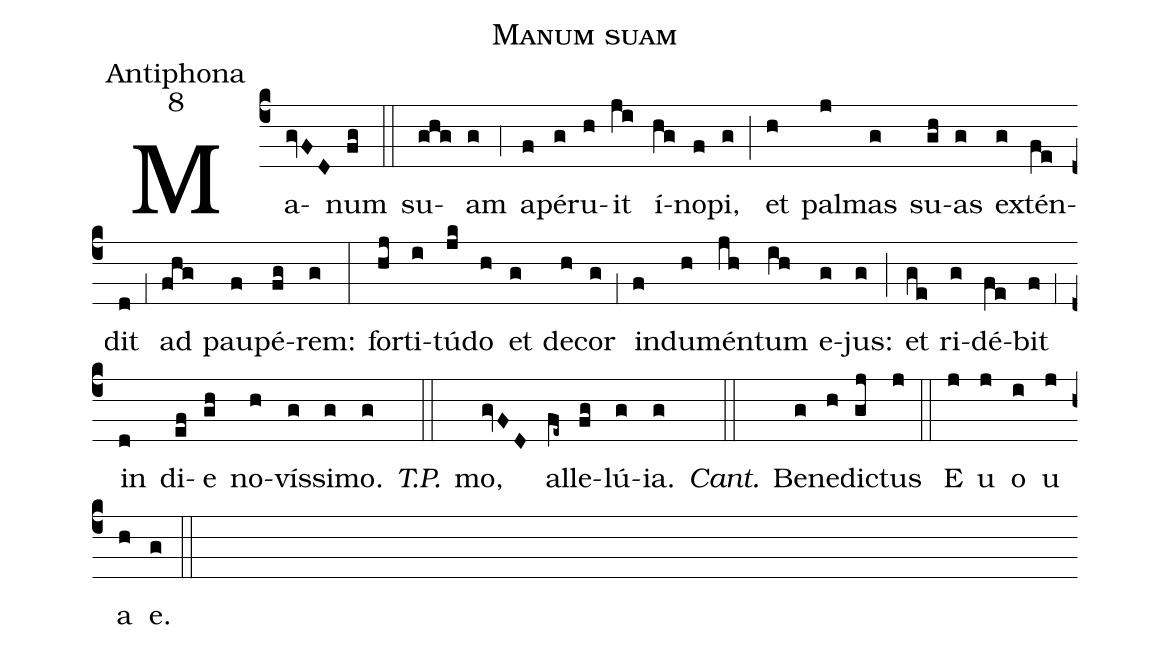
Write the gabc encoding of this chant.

name:Manum suam;
office-part:Antiphona;
mode:8;
%%
(c4) Ma(gvFD)num(fg) (::) su(ghg)am(g) (,4) a(f)pé(g)ru(h)it(ji) í(hg)no(f)pi,(g) (;) et(h) pal(j)mas(g) su(gh)as(g) ex(g)tén(fe)dit(d) (,1) ad(fhg) pau(f)pé(fg)rem:(g) (:) for(hj)ti(i)tú(jk)do(h) et(g) de(h)cor(g) (,1) in(f)du(h)mén(jh)tum(ih) e(g)jus:(g) (;) et(ge) ri(g)dé(fe)bit(f) (,1) in(d) di(ef)e(gh) no(h)vís(g)si(g)mo.(g) <i>T.P.</i>(::) mo,(gvFD) al(fe~)le(fg)lú(g)ia.(g) <i>Cant.</i>(::) Be(g)ne(h)dic(gj)tus(j) (::) E(j) u(j) o(i) u(j) a(h) e.(g) (::)
